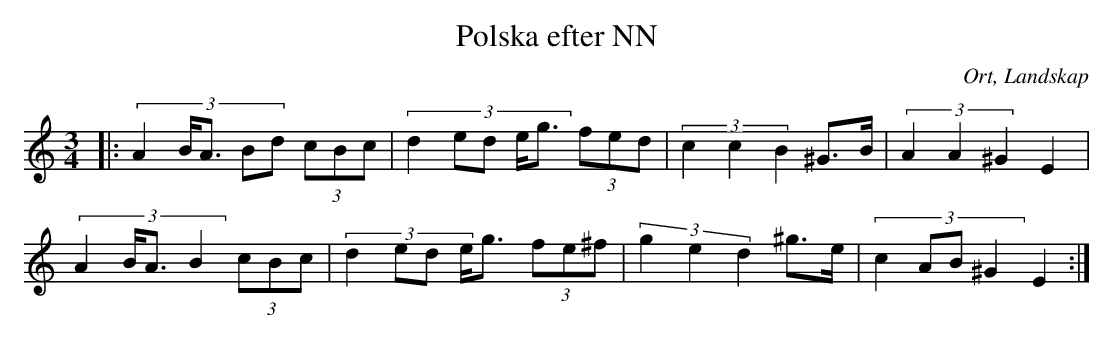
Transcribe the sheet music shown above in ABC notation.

X:1
T:Polska efter NN
O:Ort, Landskap
M:3/4
L:1/8
K:C
|: (3:2:5 A2 B<A Bd (3cBc| (3:2:5 d2 ed e<g (3fed|(3:2:3 c2 c2 B2 ^G>B|(3:2:3 A2 A2 ^G2 E2|
(3:2:4 A2 B<A B2 (3cBc| (3:2:4 d2 ed e<g (3fe^f|(3:2:3 g2 e2 d2 ^g>e|(3:2:4 c2 AB ^G2 E2:|
